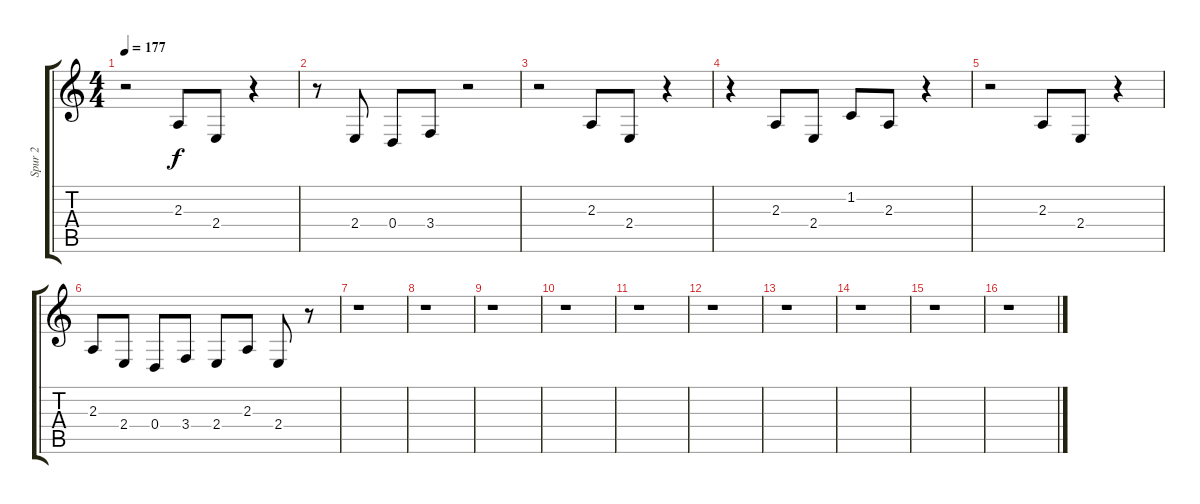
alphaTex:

\track ("Spur 2" "Spur 2") {instrument lead8bassandlead}
\staff {score tabs}
\tuning (E4 B3 G3 D3 A2 E2) {hide}
\ts (4 4)
\tempo 177
\clef g2
\ks c
r.2{dy f} 2.3.8 2.4.8 r.4 |
r.8 2.4.8 0.4.8 3.4.8 r.2 |
r.2 2.3.8 2.4.8 r.4 |
r.4 2.3.8 2.4.8 1.2.8 2.3.8 r.4 |
r.2 2.3.8 2.4.8 r.4 |
2.3.8 2.4.8 0.4.8 3.4.8 2.4.8 2.3.8 2.4.8 r.8 |
r.1 |
r.1 |
r.1 |
r.1 |
r.1 |
r.1 |
r.1 |
r.1 |
r.1 |
r.1
